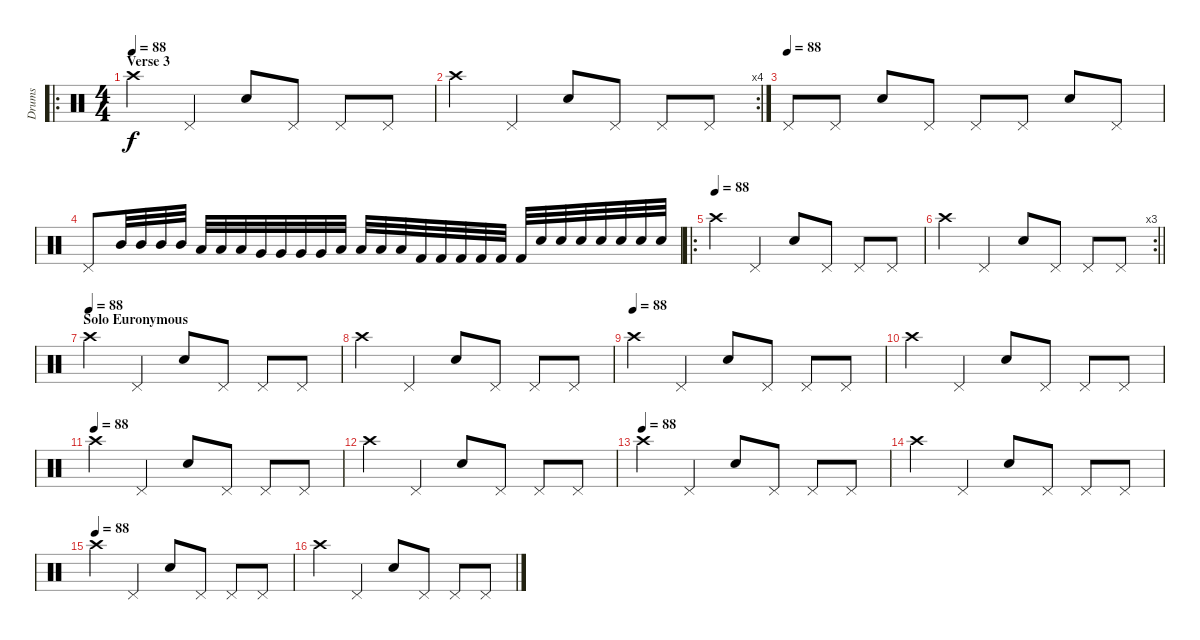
\track ("Drums" "Drums") {instrument percussion}
\staff {score}
\articulation defaults
\ro
\ts (4 4)
\section ("" "Verse 3")
\tempo 88
\clef neutral
\ks c "Crash high (hit)".4{dy f} "Pedal Hi-Hat (hit)".4 "Snare (hit) 2".8 "Pedal Hi-Hat (hit)".8 "Pedal Hi-Hat (hit)".8 "Pedal Hi-Hat (hit)".8
|
\rc 4 "Crash high (hit)".4 "Pedal Hi-Hat (hit)".4 "Snare (hit) 2".8 "Pedal Hi-Hat (hit)".8 "Pedal Hi-Hat (hit)".8 "Pedal Hi-Hat (hit)".8
|
\tempo (88)
"Pedal Hi-Hat (hit)".8 "Pedal Hi-Hat (hit)".8 "Snare (hit) 2".8 "Pedal Hi-Hat (hit)".8 "Pedal Hi-Hat (hit)".8 "Pedal Hi-Hat (hit)".8 "Snare (hit) 2".8 "Pedal Hi-Hat (hit)".8 |
"Pedal Hi-Hat (hit)".8 "Mid Tom (hit)".32 "Mid Tom (hit)".32 "Mid Tom (hit)".32 "Mid Tom (hit)".32 "Low Tom (hit)".32 "Low Tom (hit)".32 "Low Tom (hit)".32 "Very Low Tom (hit)".32 "Very Low Tom (hit)".32 "Very Low Tom (hit)".32 "Very Low Tom (hit)".32 "Low Floor Tom (hit)".32 "Low Floor Tom (hit)".32 "Low Floor Tom (hit)".32 "Low Floor Tom (hit)".32 "Kick (hit) 2".32 "Kick (hit) 2".32 "Kick (hit) 2".32 "Kick (hit) 2".32 "Kick (hit) 2".32 "Kick (hit) 2".32 "Snare (hit) 2".32 "Snare (hit) 2".32 "Snare (hit) 2".32 "Snare (hit) 2".32 "Snare (hit) 2".32 "Snare (hit) 2".32 "Snare (hit) 2".32 |
\ro
\tempo (88)
"Crash high (hit)".4 "Pedal Hi-Hat (hit)".4 "Snare (hit) 2".8 "Pedal Hi-Hat (hit)".8 "Pedal Hi-Hat (hit)".8 "Pedal Hi-Hat (hit)".8 |
\rc 3
\barLineRight lightlight "Crash high (hit)".4 "Pedal Hi-Hat (hit)".4 "Snare (hit) 2".8 "Pedal Hi-Hat (hit)".8 "Pedal Hi-Hat (hit)".8 "Pedal Hi-Hat (hit)".8
|
\section ("" "Solo Euronymous")
\tempo (88)
"Crash high (hit)".4 "Pedal Hi-Hat (hit)".4 "Snare (hit) 2".8 "Pedal Hi-Hat (hit)".8 "Pedal Hi-Hat (hit)".8 "Pedal Hi-Hat (hit)".8 |
"Crash high (hit)".4 "Pedal Hi-Hat (hit)".4 "Snare (hit) 2".8 "Pedal Hi-Hat (hit)".8 "Pedal Hi-Hat (hit)".8 "Pedal Hi-Hat (hit)".8 |
\tempo (88)
"Crash high (hit)".4 "Pedal Hi-Hat (hit)".4 "Snare (hit) 2".8 "Pedal Hi-Hat (hit)".8 "Pedal Hi-Hat (hit)".8 "Pedal Hi-Hat (hit)".8 |
"Crash high (hit)".4 "Pedal Hi-Hat (hit)".4 "Snare (hit) 2".8 "Pedal Hi-Hat (hit)".8 "Pedal Hi-Hat (hit)".8 "Pedal Hi-Hat (hit)".8 |
\tempo (88)
"Crash high (hit)".4 "Pedal Hi-Hat (hit)".4 "Snare (hit) 2".8 "Pedal Hi-Hat (hit)".8 "Pedal Hi-Hat (hit)".8 "Pedal Hi-Hat (hit)".8 |
"Crash high (hit)".4 "Pedal Hi-Hat (hit)".4 "Snare (hit) 2".8 "Pedal Hi-Hat (hit)".8 "Pedal Hi-Hat (hit)".8 "Pedal Hi-Hat (hit)".8 |
\tempo (88)
"Crash high (hit)".4 "Pedal Hi-Hat (hit)".4 "Snare (hit) 2".8 "Pedal Hi-Hat (hit)".8 "Pedal Hi-Hat (hit)".8 "Pedal Hi-Hat (hit)".8 |
"Crash high (hit)".4 "Pedal Hi-Hat (hit)".4 "Snare (hit) 2".8 "Pedal Hi-Hat (hit)".8 "Pedal Hi-Hat (hit)".8 "Pedal Hi-Hat (hit)".8 |
\tempo (88)
"Crash high (hit)".4 "Pedal Hi-Hat (hit)".4 "Snare (hit) 2".8 "Pedal Hi-Hat (hit)".8 "Pedal Hi-Hat (hit)".8 "Pedal Hi-Hat (hit)".8 |
"Crash high (hit)".4 "Pedal Hi-Hat (hit)".4 "Snare (hit) 2".8 "Pedal Hi-Hat (hit)".8 "Pedal Hi-Hat (hit)".8 "Pedal Hi-Hat (hit)".8
